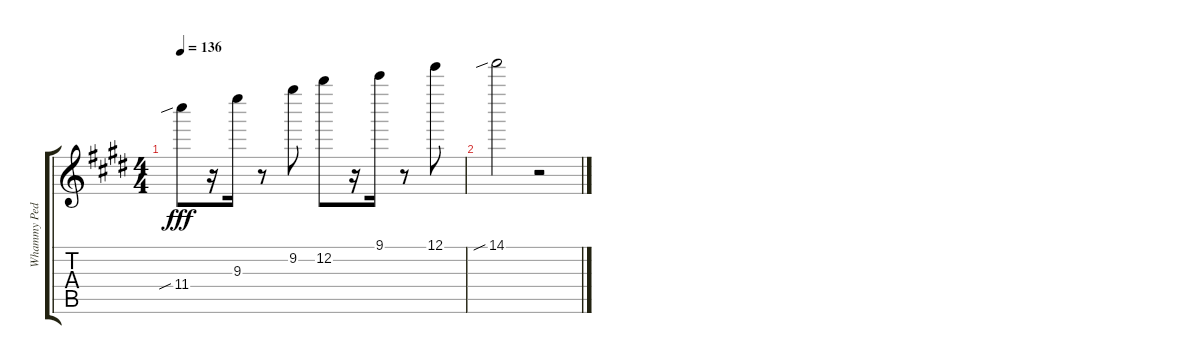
\track ("Whammy Pedal +15ma" "Whammy Ped") {instrument distortionguitar}
\staff {score tabs}
\tuning (E6 B5 G5 D5 A4 E4) {hide}
\ts (4 4)
\tempo 136
\clef g2
\ks e
11.4{sib}.8{dy fff} r.16 9.3.16 r.8 9.2.8 12.2.8 r.16 9.1.16 r.8 12.1.8 |
14.1{sib}.2 r.2
